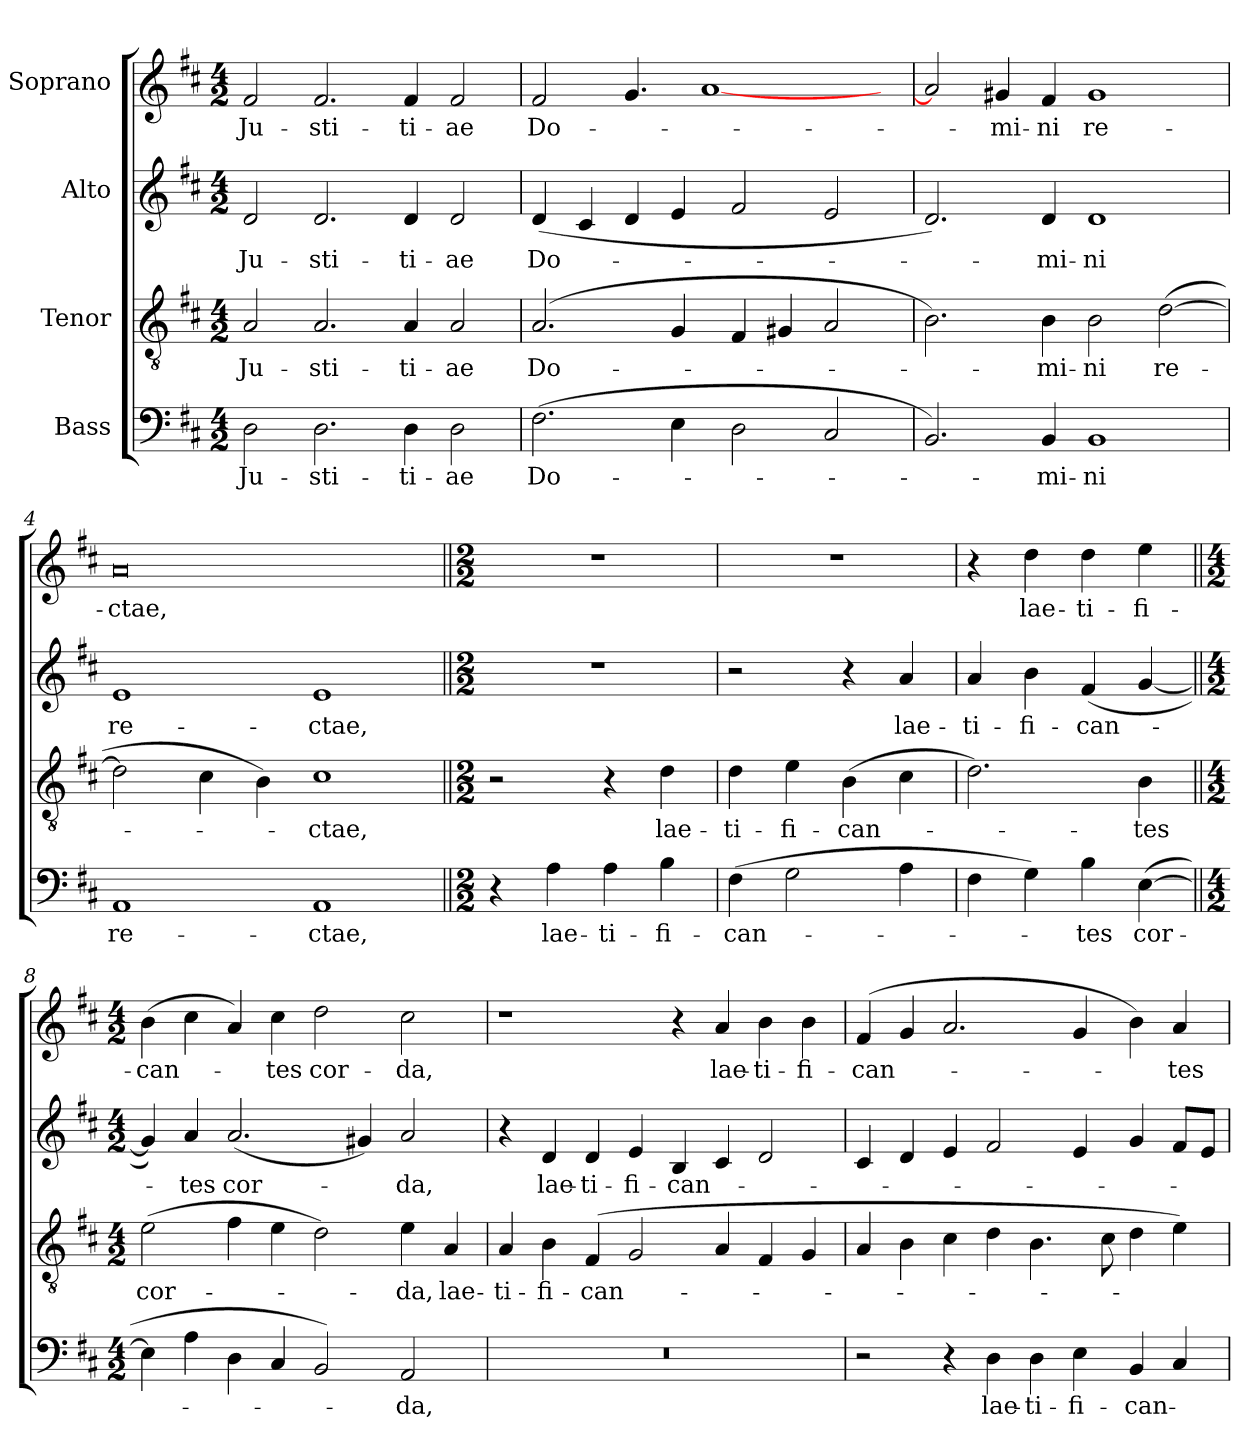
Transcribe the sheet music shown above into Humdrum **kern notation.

**kern	**text	**kern	**text	**kern	**text	**kern	**text
*part4	*part4	*part3	*part3	*part2	*part2	*part1	*part1
*staff4	*staff4	*staff3	*staff3	*staff2	*staff2	*staff1	*staff1
*I"Bass	*	*I"Tenor	*	*I"Alto	*	*I"Soprano	*
*clefF4	*	*clefGv2	*	*clefG2	*	*clefG2	*
*k[f#c#]	*	*k[f#c#]	*	*k[f#c#]	*	*k[f#c#]	*
*D:	*	*D:	*	*D:	*	*D:	*
*M4/2	*	*M4/2	*	*M4/2	*	*M4/2	*
=1	=1	=1	=1	=1	=1	=1	=1
2D\	Ju-	2A/	Ju-	2d/	Ju-	2f#/	Ju-
2.D\	-sti-	2.A/	-sti-	2.d/	-sti-	2.f#/	-sti-
4D\	-ti-	4A/	-ti-	4d/	-ti-	4f#/	-ti-
2D\	-ae	2A/	-ae	2d/	-ae	2f#/	-ae
=2	=2	=2	=2	=2	=2	=2	=2
(2.F#\	Do-	(2.A/	Do-	(4d/	Do-	2f#/	Do-
.	.	.	.	4c#/	.	.	.
.	.	.	.	4d/	.	4.g/	.
4E\	.	4G/	.	4e/	.	.	.
.	.	.	.	.	.	[1a	.
2D\	.	4F#/	.	2f#/	.	.	.
.	.	4G#X/	.	.	.	.	.
2C#/	.	2A/	.	2e/	.	.	.
.	.	.	.	.	.	8ryy	.
=3	=3	=3	=3	=3	=3	=3	=3
2.BB/)	.	2.B\)	.	2.d/)	.	2a/]	.
.	.	.	.	.	.	4g#X/	-mi-
4BB/	-mi-	4B\	-mi-	4d/	-mi-	4f#/	-ni
1BB	-ni	2B\	-ni	1d	-ni	1g#	re-
.	.	([2d\	re-	.	.	.	.
=4	=4	=4	=4	=4	=4	=4	=4
1AA	re-	2d\]	.	1e	re-	0a	-ctae,
.	.	4c#\	.	.	.	.	.
.	.	4B\)	.	.	.	.	.
1AA	-ctae,	1c#	-ctae,	1e	-ctae,	.	.
!!LO:LB:g=z
=5||	=5||	=5||	=5||	=5||	=5||	=5||	=5||
*M2/2	*	*M2/2	*	*M2/2	*	*M2/2	*
4r	.	2r	.	1r	.	1r	.
4A\	lae-	.	.	.	.	.	.
4A\	-ti-	4r	.	.	.	.	.
4B\	-fi-	4d\	lae-	.	.	.	.
=6	=6	=6	=6	=6	=6	=6	=6
(4F#\	-can-	4d\	-ti-	2r	.	1r	.
2G\	.	4e\	-fi-	.	.	.	.
.	.	(4B\	-can-	4r	.	.	.
4A\	.	4c#\	.	4a/	lae-	.	.
=7	=7	=7	=7	=7	=7	=7	=7
4F#\	.	2.d\)	.	4a/	-ti-	4r	.
4G\)	.	.	.	4b\	-fi-	4dd\	lae-
4B\	-tes	.	.	(4f#/	-can-	4dd\	-ti-
([4E\	cor-	4B\	-tes	[4g/	.	4ee\	-fi-
=8||	=8||	=8||	=8||	=8||	=8||	=8||	=8||
*M4/2	*	*M4/2	*	*M4/2	*	*M4/2	*
4E\]	.	(2e\	cor-	4g/])	.	(4b\	-can-
4A\	.	.	.	4a/	-tes	4cc#\	.
4D\	.	4f#\	.	(2.a/	cor-	4a/)	.
4C#/	.	4e\	.	.	.	4cc#\	-tes
2BB/)	.	2d\)	.	.	.	2dd\	cor-
.	.	.	.	4g#X/)	.	.	.
2AA/	-da,	4e\	-da,	2a/	-da,	2cc#\	-da,
.	.	4A/	lae-	.	.	.	.
!!LO:PB:g=z
=9	=9	=9	=9	=9	=9	=9	=9
0r	.	4A/	-ti-	4r	.	1r	.
.	.	4B\	-fi-	4d/	lae-	.	.
.	.	(4F#/	-can-	4d/	-ti-	.	.
.	.	2G/	.	4e/	-fi-	.	.
.	.	.	.	4B/	-can-	4r	.
.	.	4A/	.	4c#/	.	4a/	lae-
.	.	4F#/	.	2d/	.	4b\	-ti-
.	.	4G/	.	.	.	4b\	-fi-
=10	=10	=10	=10	=10	=10	=10	=10
2r	.	4A/	.	4c#/	.	(4f#/	-can-
.	.	4B\	.	4d/	.	4g/	.
4r	.	4c#\	.	4e/	.	2.a/	.
4D\	lae-	4d\	.	2f#/	.	.	.
4D\	-ti-	4.B\	.	.	.	.	.
4E\	-fi-	.	.	4e/	.	4g/	.
.	.	8c#\	.	.	.	.	.
4BB/	-can-	4d\	.	4g/	.	4b\)	.
4C#/	.	4e\)	.	8f#/L	.	4a/	-tes
.	.	.	.	8e/J	.	.	.
=	=	=	=	=	=	=	=
*-	*-	*-	*-	*-	*-	*-	*-
